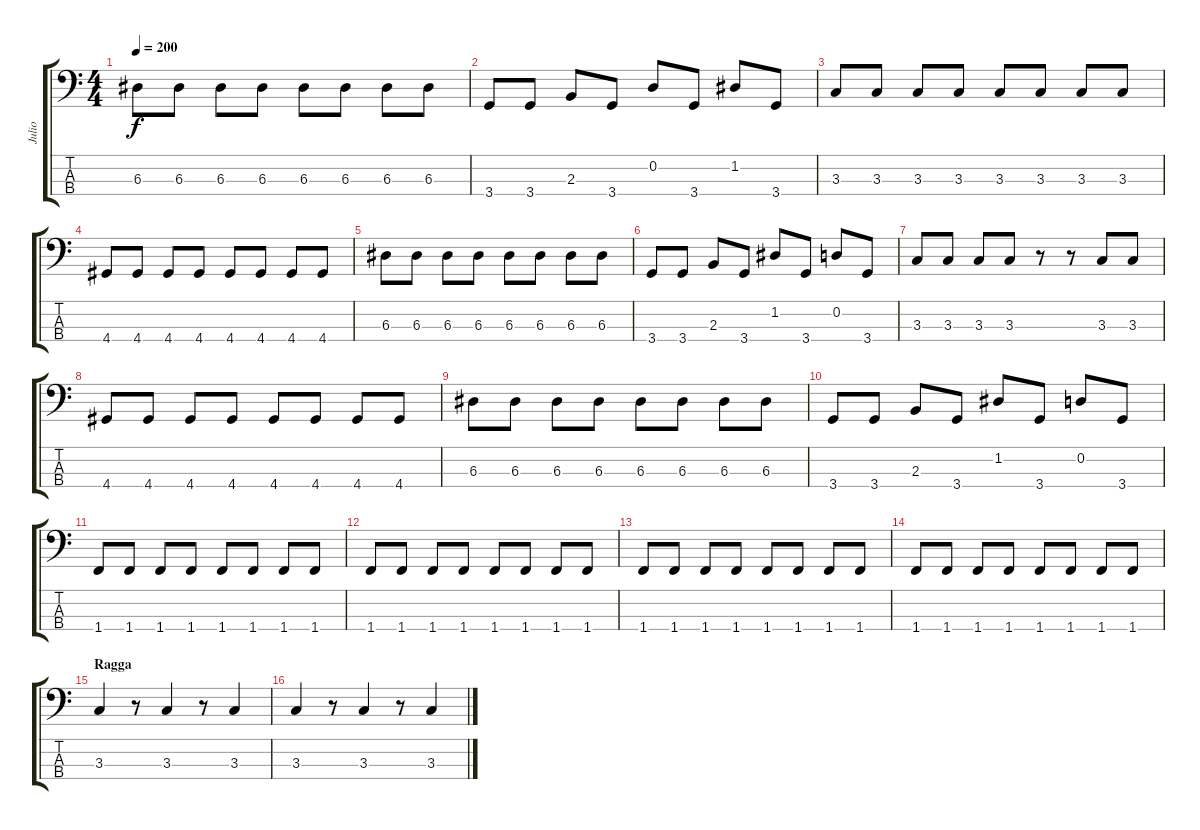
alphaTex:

\track ("Julio" "Julio") {instrument electricbassfinger}
\staff {score tabs}
\tuning (G2 D2 A1 E1) {hide}
\ts (4 4)
\tempo 200
\clef f4
\ks c
6.3.8{dy f} 6.3.8 6.3.8 6.3.8 6.3.8 6.3.8 6.3.8 6.3.8 |
3.4.8 3.4.8 2.3.8 3.4.8 0.2.8 3.4.8 1.2.8 3.4.8 |
3.3.8 3.3.8 3.3.8 3.3.8 3.3.8 3.3.8 3.3.8 3.3.8 |
4.4.8 4.4.8 4.4.8 4.4.8 4.4.8 4.4.8 4.4.8 4.4.8 |
6.3.8 6.3.8 6.3.8 6.3.8 6.3.8 6.3.8 6.3.8 6.3.8 |
3.4.8 3.4.8 2.3.8 3.4.8 1.2.8 3.4.8 0.2.8 3.4.8 |
3.3.8 3.3.8 3.3.8 3.3.8 r.8 r.8 3.3.8 3.3.8 |
4.4.8 4.4.8 4.4.8 4.4.8 4.4.8 4.4.8 4.4.8 4.4.8 |
6.3.8 6.3.8 6.3.8 6.3.8 6.3.8 6.3.8 6.3.8 6.3.8 |
3.4.8 3.4.8 2.3.8 3.4.8 1.2.8 3.4.8 0.2.8 3.4.8 |
1.4.8 1.4.8 1.4.8 1.4.8 1.4.8 1.4.8 1.4.8 1.4.8 |
1.4.8 1.4.8 1.4.8 1.4.8 1.4.8 1.4.8 1.4.8 1.4.8 |
1.4.8 1.4.8 1.4.8 1.4.8 1.4.8 1.4.8 1.4.8 1.4.8 |
1.4.8 1.4.8 1.4.8 1.4.8 1.4.8 1.4.8 1.4.8 1.4.8 |
\section ("" "Ragga")
3.3.4 r.8 3.3.4 r.8 3.3.4 |
3.3.4 r.8 3.3.4 r.8 3.3.4
